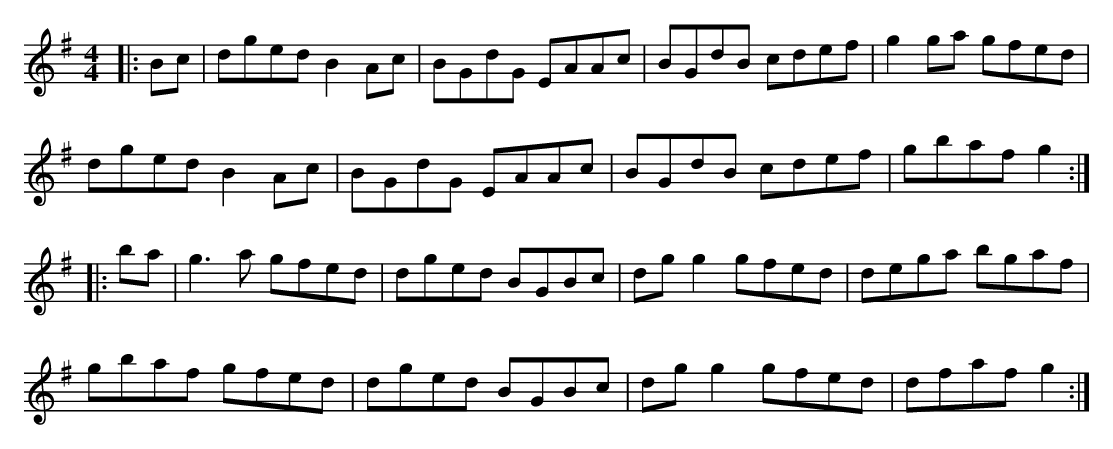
X:1
M:4/4
K:G
|:Bc|dged B2Ac|BGdG EAAc|BGdB cdef|g2ga gfed|
dged B2Ac|BGdG EAAc|BGdB cdef|gbaf g2:|
|:ba|g3a gfed|dged BGBc|dg g2 gfed|dega bgaf|
gbaf gfed|dged BGBc|dg g2 gfed|dfaf g2:|
